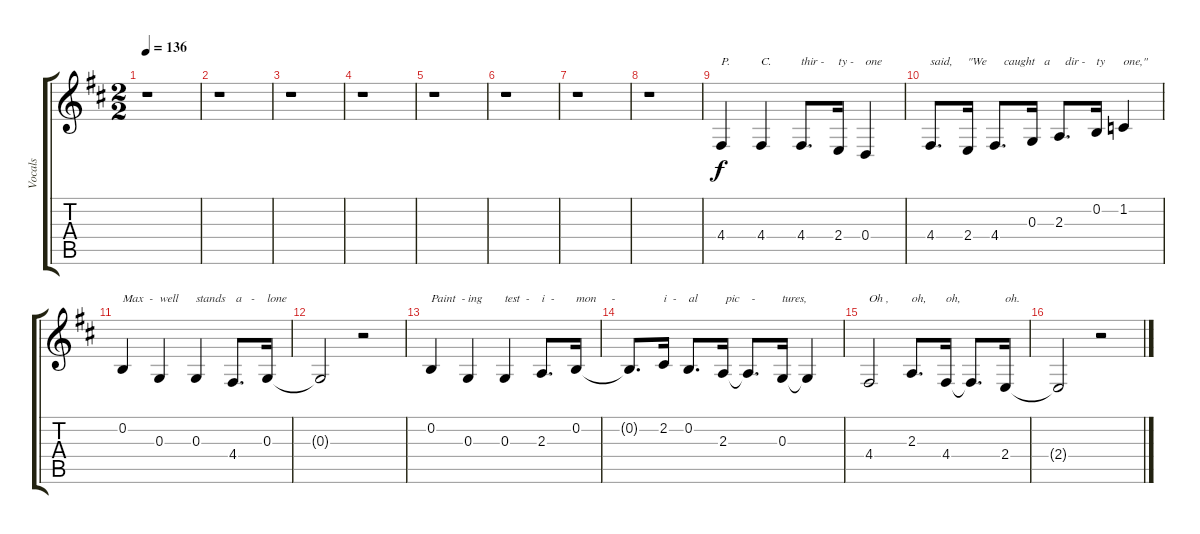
\track ("Vocals" "Vocals") {instrument altosax}
\staff {score tabs}
\tuning (E4 B3 G3 D3 A2 E2) {hide}
\ts (2 2)
\tempo 136
\clef g2
\ks d
r.1{dy f} |
r.1 |
r.1 |
r.1 |
r.1 |
r.1 |
r.1 |
r.1 |
4.4.4{txt "P."} 4.4.4{txt "C."} 4.4.8{d txt "thir -"} 2.4.16{txt "ty -"} 0.4.4{txt "one"} |
4.4.8{d txt "said,"} 2.4.16{txt "\"We" beam split} 4.4.8{d txt "   caught"} 0.3.16{txt "    a"} 2.3.8{d txt "  dir -"} 0.2.16{txt "ty"} 1.2.4{txt "one,\""} |
0.2.4{txt "Max  -"} 0.3.4{txt "well"} 0.3.4{txt "stands"} 4.4.8{d txt " a   -"} 0.3.16{txt "lone"} |
0.3{t}.2 r.2 |
0.2.4{txt "Paint  -"} 0.3.4{txt "ing"} 0.3.4{txt "test  -"} 2.3.8{d txt "i  -"} 0.2.16{txt "mon     -"} |
0.2{t}.8{d} 2.2.16{txt "i  - "} 0.2.8{d txt "al"} 2.3.16{txt " pic    -"} 2.3{t}.8{d} 0.3.16{txt "tures,"} 0.3{t}.4 |
4.4.2{txt "Oh ,"} 2.3.8{d txt "oh,"} 4.4.16{txt "oh,"} 4.4{t}.8{d} 2.4.16{txt "oh."} |
2.4{t}.2 r.2
